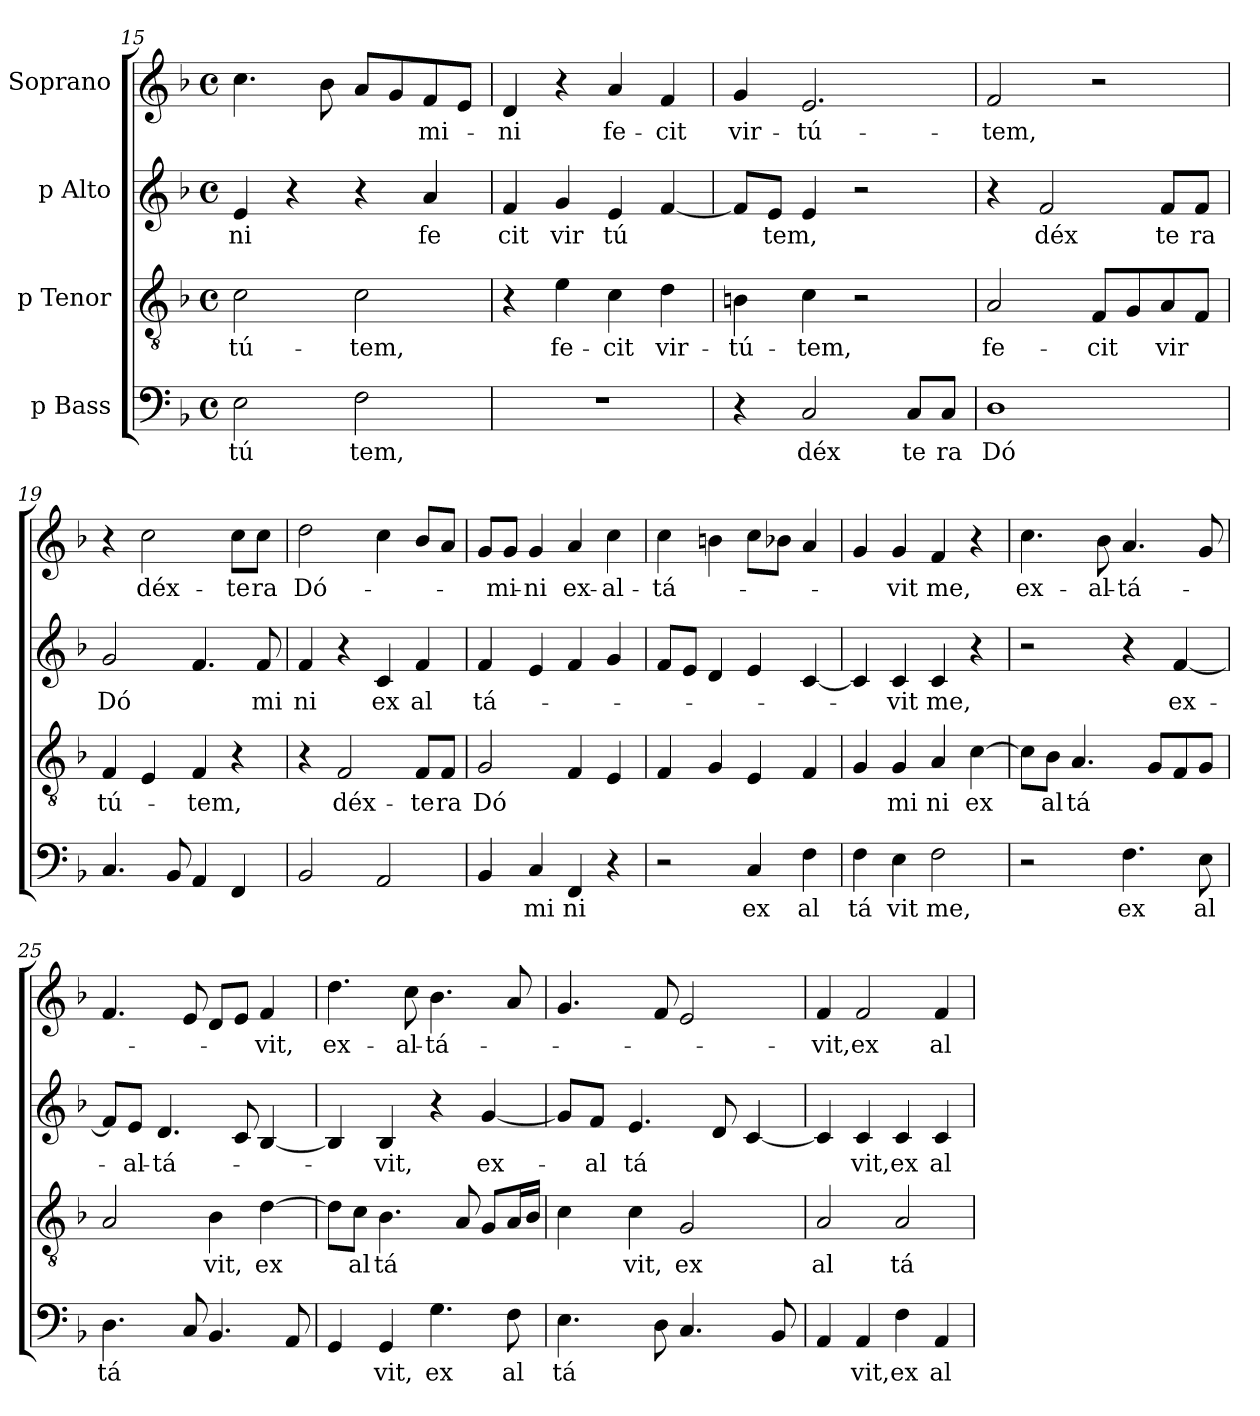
**kern	**text	**kern	**text	**kern	**text	**kern	**text
*part4	*part4	*part3	*part3	*part2	*part2	*part1	*part1
*staff4	*staff4	*staff3	*staff3	*staff2	*staff2	*staff1	*staff1
*I"p Bass	*	*I"p Tenor	*	*I"p Alto	*	*I"Soprano	*
*clefF4	*	*clefGv2	*	*clefG2	*	*clefG2	*
*k[b-]	*	*k[b-]	*	*k[b-]	*	*k[b-]	*
*F:	*	*F:	*	*F:	*	*F:	*
*M4/4	*	*M4/4	*	*M4/4	*	*M4/4	*
*met(c)	*	*met(c)	*	*met(c)	*	*met(c)	*
=15	=15	=15	=15	=15	=15	=15	=15
!	!LO:LY:b:cj	!	!LO:LY:b:cj	!	!LO:LY:b:cj	!	!
2E\	tú	2c\	-tú-	4e/	ni	4.cc\	.
.	.	.	.	4r	.	.	.
.	.	.	.	.	.	8b-\	.
!	!LO:LY:b:cj	!	!LO:LY:b:cj	!	!	!	!
2F\	tem,	2c\	-tem,	4r	.	8a/L	.
.	.	.	.	.	.	8g/	.
!	!	!	!	!	!LO:LY:b:cj	!	!LO:LY:b:cj
.	.	.	.	4a/	fe	8f/	-mi-
.	.	.	.	.	.	8e/J	.
=16	=16	=16	=16	=16	=16	=16	=16
!	!	!	!	!	!LO:LY:b:cj	!	!LO:LY:b:cj
1r	.	4r	.	4f/	cit	4d/	-ni
!	!	!	!LO:LY:b:cj	!	!LO:LY:b:cj	!	!
.	.	4e\	fe-	4g/	vir	4r	.
!	!	!	!LO:LY:b:cj	!	!LO:LY:b:cj	!	!LO:LY:b:cj
.	.	4c\	-cit	4e/	tú	4a/	fe-
!	!	!	!LO:LY:b:cj	!	!	!	!LO:LY:b:cj
.	.	4d\	vir-	[<4f/	.	4f/	-cit
=17	=17	=17	=17	=17	=17	=17	=17
!	!	!	!LO:LY:b:cj	!	!	!	!LO:LY:b:cj
4r	.	4Bn\	-tú-	8f/L]	.	4g/	vir-
!	!	!	!	!	!LO:LY:b	!	!
.	.	.	.	8e/J	tem,	.	.
!	!LO:LY:b:cj	!	!LO:LY:b:cj	!	!	!	!LO:LY:b:cj
2C/	déx	4c\	-tem,	4e/	.	2.e/	-tú-
.	.	2r	.	2r	.	.	.
!	!LO:LY:b:cj	!	!	!	!	!	!
8C/L	te	.	.	.	.	.	.
!	!LO:LY:b:cj	!	!	!	!	!	!
8C/J	ra	.	.	.	.	.	.
=18	=18	=18	=18	=18	=18	=18	=18
!	!LO:LY:b:cj	!	!LO:LY:b:cj	!	!	!	!LO:LY:b:cj
1D	Dó	2A/	fe-	4r	.	2f/	-tem,
!	!	!	!	!	!LO:LY:b:cj	!	!
.	.	.	.	2f/	déx	.	.
!	!	!	!LO:LY:b	!	!	!	!
.	.	8F/L	-cit	.	.	2r	.
.	.	8G/	.	.	.	.	.
!	!	!	!LO:LY:b	!	!LO:LY:b:cj	!	!
.	.	8A/	vir	8f/L	te	.	.
!	!	!	!	!	!LO:LY:b:cj	!	!
.	.	8F/J	.	8f/J	ra	.	.
=19	=19	=19	=19	=19	=19	=19	=19
!	!	!	!LO:LY:b:cj	!	!LO:LY:b:cj	!	!
4.C/	.	4F/	tú-	2g/	Dó	4r	.
!	!	!	!	!	!	!	!LO:LY:b:cj
.	.	4E/	.	.	.	2cc\	déx-
8BB-/	.	.	.	.	.	.	.
!	!	!	!LO:LY:b:cj	!	!	!	!
4AA/	.	4F/	-tem,	4.f/	.	.	.
!	!	!	!	!	!	!	!LO:LY:b:cj
4FF/	.	4r	.	.	.	8cc\L	-te
!	!	!	!	!	!LO:LY:b:cj	!	!LO:LY:b:cj
.	.	.	.	8f/	mi	8cc\J	ra
=20	=20	=20	=20	=20	=20	=20	=20
!	!	!	!	!	!LO:LY:b:cj	!	!LO:LY:b:cj
2BB-/	.	4r	.	4f/	ni	2dd\	Dó-
!	!	!	!LO:LY:b:cj	!	!	!	!
.	.	2F/	déx-	4r	.	.	.
!	!	!	!	!	!LO:LY:b:cj	!	!
2AA/	.	.	.	4c/	ex	4cc\	.
!	!	!	!LO:LY:b:cj	!	!LO:LY:b:cj	!	!
.	.	8F/L	-te	4f/	al	8b-/L	.
!	!	!	!LO:LY:b:cj	!	!	!	!
.	.	8F/J	ra	.	.	8a/J	.
!!LO:LB:g=z
=21	=21	=21	=21	=21	=21	=21	=21
!	!	!	!LO:LY:b:cj	!	!LO:LY:b:cj	!	!
4BB-/	.	2G/	Dó	4f/	tá-	8g/L	.
!	!	!	!	!	!	!	!LO:LY:b:cj
.	.	.	.	.	.	8g/J	-mi-
!	!LO:LY:b:cj	!	!	!	!	!	!LO:LY:b:cj
4C/	mi	.	.	4e/	.	4g/	-ni
!	!LO:LY:b:cj	!	!	!	!	!	!LO:LY:b:cj
4FF/	ni	4F/	.	4f/	.	4a/	ex-
!	!	!	!	!	!	!	!LO:LY:b:cj
4r	.	4E/	.	4g/	.	4cc\	-al-
=22	=22	=22	=22	=22	=22	=22	=22
!	!	!	!	!	!	!	!LO:LY:b:cj
2r	.	4F/	.	8f/L	.	4cc\	-tá-
.	.	.	.	8e/J	.	.	.
.	.	4G/	.	4d/	.	4bn\	.
!	!LO:LY:b:cj	!	!	!	!	!	!
4C/	ex	4E/	.	4e/	.	8cc\L	.
.	.	.	.	.	.	8b-X\J	.
!	!LO:LY:b:cj	!	!	!	!	!	!
4F\	al	4F/	.	[<4c/	.	4a/	.
=23	=23	=23	=23	=23	=23	=23	=23
!	!LO:LY:b:cj	!	!	!	!	!	!
4F\	tá	4G/	.	4c/]	.	4g/	.
!	!LO:LY:b:cj	!	!LO:LY:b:cj	!	!LO:LY:b:cj	!	!LO:LY:b:cj
4E\	vit	4G/	mi	4c/	-vit	4g/	-vit
!	!LO:LY:b:cj	!	!LO:LY:b:cj	!	!LO:LY:b:cj	!	!LO:LY:b:cj
2F\	me,	4A/	ni	4c/	me,	4f/	me,
!	!	!	!LO:LY:b:cj	!	!	!	!
.	.	[>4c\	ex	4r	.	4r	.
=24	=24	=24	=24	=24	=24	=24	=24
!	!	!	!	!	!	!	!LO:LY:b:cj
2r	.	8c\L]	.	2r	.	4.cc\	ex-
!	!	!	!LO:LY:b:cj	!	!	!	!
.	.	8B-\J	al	.	.	.	.
!	!	!	!LO:LY:b:cj	!	!	!	!
.	.	4.A/	tá	.	.	.	.
!	!	!	!	!	!	!	!LO:LY:b:cj
.	.	.	.	.	.	8b-\	-al-
!	!LO:LY:b:cj	!	!	!	!	!	!LO:LY:b:cj
4.F\	ex	.	.	4r	.	4.a/	-tá-
.	.	8G/L	.	.	.	.	.
!	!	!	!	!	!LO:LY:b:cj	!	!
.	.	8F/	.	[<4f/	ex-	.	.
!	!LO:LY:b:cj	!	!	!	!	!	!
8E\	al	8G/J	.	.	.	8g/	.
=25	=25	=25	=25	=25	=25	=25	=25
!	!LO:LY:b:cj	!	!	!	!	!	!
4.D\	tá	2A/	.	8f/L]	.	4.f/	.
!	!	!	!	!	!LO:LY:b:cj	!	!
.	.	.	.	8e/J	-al-	.	.
!	!	!	!	!	!LO:LY:b:cj	!	!
.	.	.	.	4.d/	-tá-	.	.
8C/	.	.	.	.	.	8e/	.
!	!	!	!LO:LY:b:cj	!	!	!	!
4.BB-/	.	4B-\	vit,	.	.	8d/L	.
.	.	.	.	8c/	.	8e/J	.
!	!	!	!LO:LY:b:cj	!	!	!	!LO:LY:b:cj
.	.	[>4d\	ex	[<4B-/	.	4f/	-vit,
8AA/	.	.	.	.	.	.	.
=26	=26	=26	=26	=26	=26	=26	=26
!	!	!	!	!	!	!	!LO:LY:b:cj
4GG/	.	8d\L]	.	4B-/]	.	4.dd\	ex-
!	!	!	!LO:LY:b:cj	!	!	!	!
.	.	8c\J	al	.	.	.	.
!	!LO:LY:b:cj	!	!LO:LY:b:cj	!	!LO:LY:b:cj	!	!
4GG/	vit,	4.B-\	tá	4B-/	-vit,	.	.
!	!	!	!	!	!	!	!LO:LY:b:cj
.	.	.	.	.	.	8cc\	-al-
!	!LO:LY:b:cj	!	!	!	!	!	!LO:LY:b:cj
4.G\	ex	.	.	4r	.	4.b-\	-tá-
.	.	8A/	.	.	.	.	.
!	!	!	!	!	!LO:LY:b:cj	!	!
.	.	8G/L	.	[>4g/	ex-	.	.
!	!LO:LY:b:cj	!	!	!	!	!	!
8F\	al	16A/	.	.	.	8a/	.
.	.	16B-/J	.	.	.	.	.
!!LO:PB:g=z
=27	=27	=27	=27	=27	=27	=27	=27
!	!LO:LY:b:cj	!	!	!	!	!	!
*	*	*^	*	*	*	*^	*
4.E\	tá	4c\	32ryy	.	8g/L]	.	4.g/	8ryy	.
.	.	.	2ryy	.	.	.	.	.	.
!	!	!	!	!	!	!LO:LY:b:cj	!	!	!
.	.	.	.	.	8f/J	-al	.	16ryy	.
.	.	.	.	.	.	.	.	64ryy	.
.	.	.	.	.	.	.	.	2ryy	.
!	!	!	!	!LO:LY:b:cj	!	!LO:LY:b:cj	!	!	!
.	.	4c\	.	vit,	4.e/	tá	.	.	.
8D\	.	.	.	.	.	.	8f/	.	.
!	!	!	!	!LO:LY:b:cj	!	!	!	!	!
4.C/	.	2G/	.	ex	.	.	2e/	.	.
.	.	.	4...ryy	.	.	.	.	.	.
.	.	.	.	.	8d/	.	.	.	.
.	.	.	.	.	.	.	.	4ryy	.
.	.	.	.	.	[<4c/	.	.	.	.
8BB-/	.	.	.	.	.	.	.	.	.
.	.	.	.	.	.	.	.	32.ryy	.
=28	=28	=28	=28	=28	=28	=28	=28	=28	=28
!	!	!	!	!LO:LY:b:cj	!	!	!	!	!LO:LY:b:cj
*	*	*v	*v	*	*	*	*v	*v	*
4AA/	.	2A/	al	4c/]	.	4f/	-vit,
!	!LO:LY:b:cj	!	!	!	!LO:LY:b:cj	!	!LO:LY:b:cj
4AA/	vit,	.	.	4c/	vit,	2f/	ex
!	!LO:LY:b:cj	!	!LO:LY:b:cj	!	!LO:LY:b:cj	!	!
4F\	ex	2A/	tá	4c/	ex	.	.
!	!LO:LY:b:cj	!	!	!	!LO:LY:b:cj	!	!LO:LY:b:cj
4AA/	al	.	.	4c/	al	4f/	al
=	=	=	=	=	=	=	=
*-	*-	*-	*-	*-	*-	*-	*-
